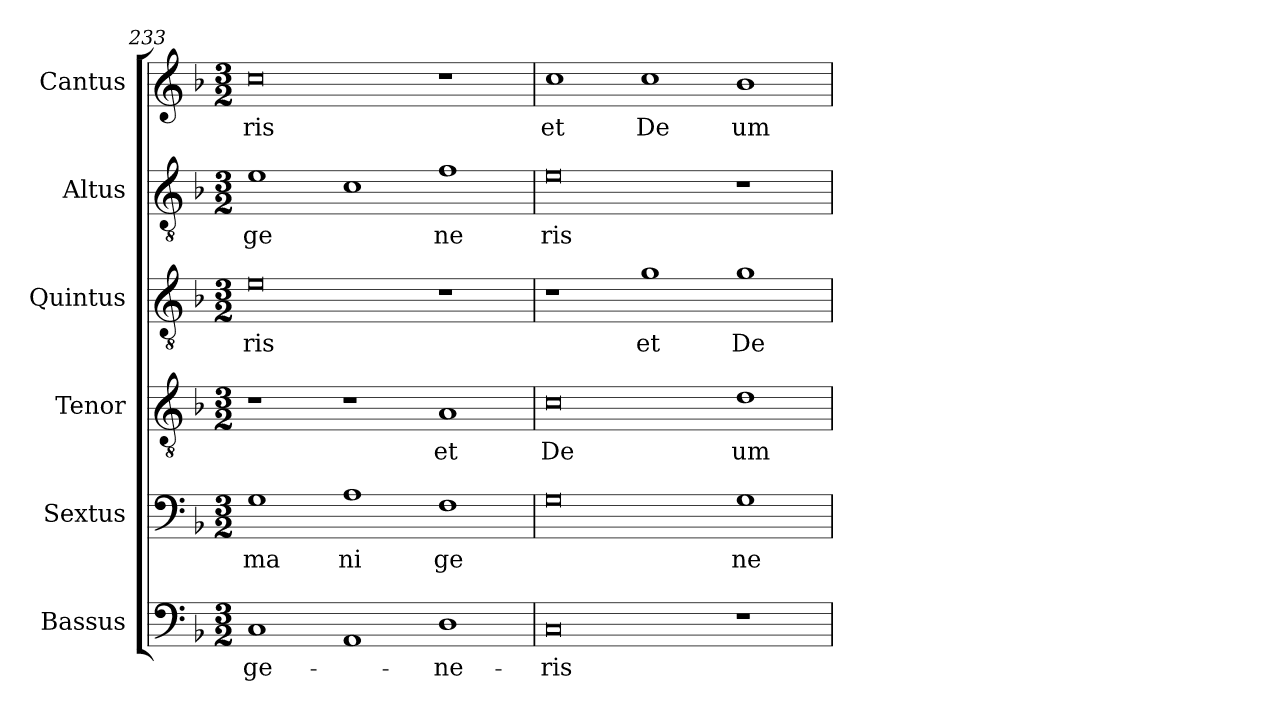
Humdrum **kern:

**kern	**text	**kern	**text	**kern	**text	**kern	**text	**kern	**text	**kern	**text
*part6	*part6	*part5	*part5	*part4	*part4	*part3	*part3	*part2	*part2	*part1	*part1
*staff6	*staff6	*staff5	*staff5	*staff4	*staff4	*staff3	*staff3	*staff2	*staff2	*staff1	*staff1
*I"Bassus	*	*I"Sextus	*	*I"Tenor	*	*I"Quintus	*	*I"Altus	*	*I"Cantus	*
*clefF4	*	*clefF4	*	*clefGv2	*	*clefGv2	*	*clefGv2	*	*clefG2	*
*k[b-]	*	*k[b-]	*	*k[b-]	*	*k[b-]	*	*k[b-]	*	*k[b-]	*
*F:	*	*F:	*	*F:	*	*F:	*	*F:	*	*F:	*
*M3/2	*	*M3/2	*	*M3/2	*	*M3/2	*	*M3/2	*	*M3/2	*
=233	=233	=233	=233	=233	=233	=233	=233	=233	=233	=233	=233
!	!LO:LY:b:cj	!	!LO:LY:b:cj	!	!	!	!LO:LY:b:cj	!	!LO:LY:b:cj	!	!LO:LY:b:cj
1C	ge-	1G	ma	1r	.	0e	ris	1e	ge	0cc	ris
!	!	!	!LO:LY:b:cj	!	!	!	!	!	!	!	!
1AA	.	1A	ni	1r	.	.	.	1c	.	.	.
!	!LO:LY:b:cj	!	!LO:LY:b:cj	!	!LO:LY:b:cj	!	!	!	!LO:LY:b:cj	!	!
1D	-ne-	1F	ge	1A	et	1r	.	1f	ne	1r	.
=234	=234	=234	=234	=234	=234	=234	=234	=234	=234	=234	=234
!	!LO:LY:b:cj	!	!	!	!LO:LY:b:cj	!	!	!	!LO:LY:b:cj	!	!LO:LY:b:cj
0C	-ris	0G	.	0c	De	1r	.	0e	ris	1cc	et
!	!	!	!	!	!	!	!LO:LY:b:cj	!	!	!	!LO:LY:b:cj
.	.	.	.	.	.	1g	et	.	.	1cc	De
!	!	!	!LO:LY:b:cj	!	!LO:LY:b:cj	!	!LO:LY:b:cj	!	!	!	!LO:LY:b:cj
1r	.	1G	ne	1d	um	1g	De	1r	.	1b-	um
=	=	=	=	=	=	=	=	=	=	=	=
*-	*-	*-	*-	*-	*-	*-	*-	*-	*-	*-	*-
